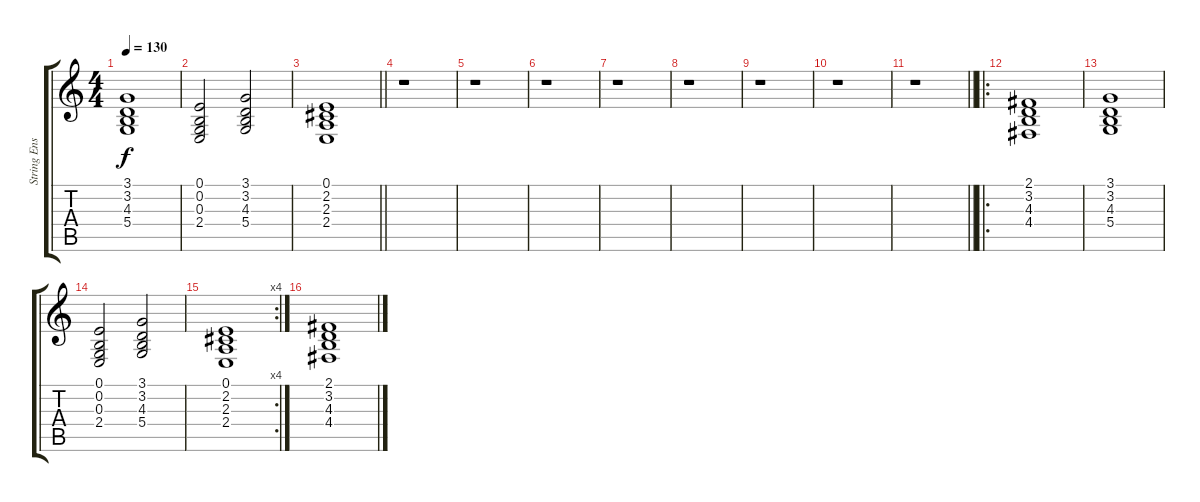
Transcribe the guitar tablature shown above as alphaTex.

\track ("String Ensemble" "String Ens") {instrument stringensemble2}
\staff {score tabs}
\tuning (E4 B3 G3 D3 A2 E2) {hide}
\ts (4 4)
\tempo 130
\clef g2
\ks c
(3.1 3.2 4.3 5.4).1{dy f} |
(0.1 0.2 0.3 2.4).2 (3.1 3.2 4.3 5.4).2 |
\barLineRight lightlight
(0.1 2.2 2.3 2.4).1 |
r.1 |
r.1 |
r.1 |
r.1 |
r.1 |
r.1 |
r.1 |
\barLineRight lightlight
r.1 |
\ro
(2.1 3.2 4.3 4.4).1 |
(3.1 3.2 4.3 5.4).1 |
(0.1 0.2 0.3 2.4).2 (3.1 3.2 4.3 5.4).2 |
\rc 4
(0.1 2.2 2.3 2.4).1 |
(2.1 3.2 4.3 4.4).1
